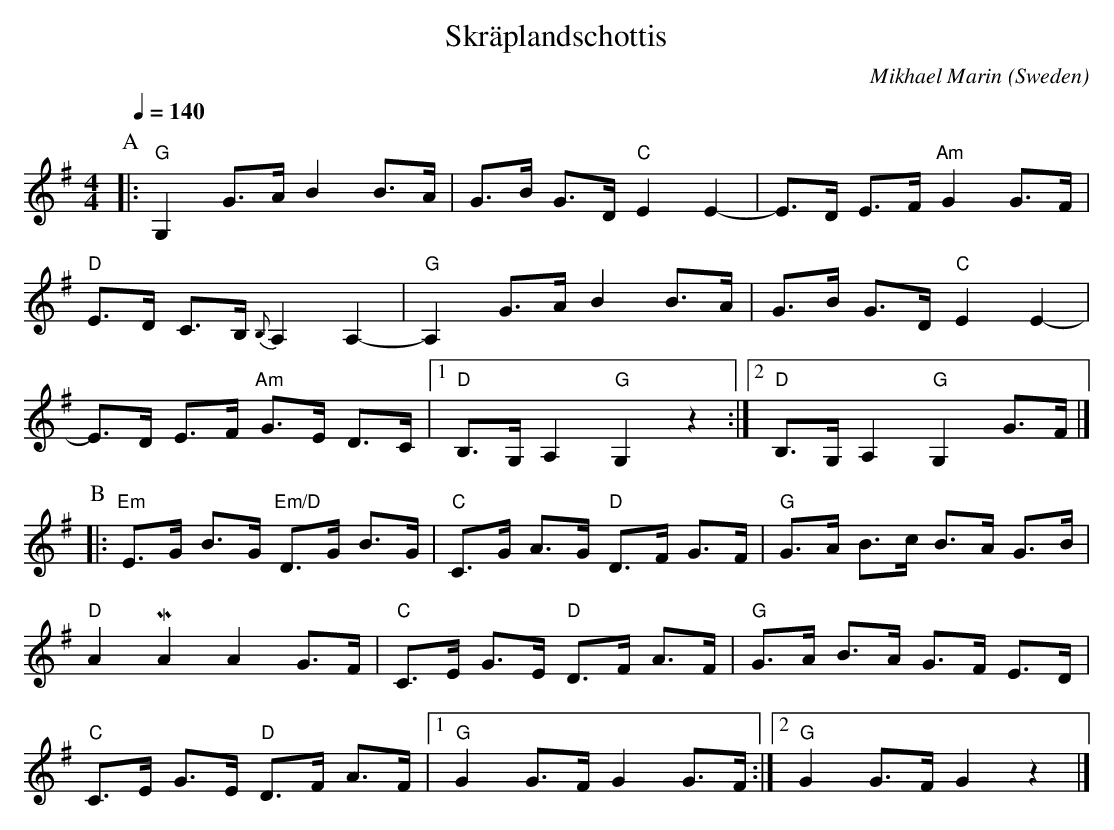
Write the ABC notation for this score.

X:1
T:Skr\"aplandschottis
C:Mikhael Marin
O:Sweden
M:4/4
L:1/8
Q:1/4=140
K:G
P:A
|:"G"G,2 G>A B2 B>A | G>B G>D "C"E2 E2- | E>D E>F "Am"G2 G>F |
 "D"E>D C>B, {B,}A,2 A,2- |"G"A,2 G>A B2 B>A | G>B G>D "C"E2 E2- |
 E>D E>F "Am"G>E D>C | [1"D"B,>G,A,2"G"G,2 z2 :|][2"D"B,>G,A,2"G"G,2 G>F|]
P:B
|:"Em"E>G B>G "Em/D"D>G B>G | "C"C>G A>G "D"D>F G>F | "G"G>A B>c B>A G>B |
"D"A2!lowermordent!A2A2G>F |"C"C>E G>E "D"D>F A>F | "G"G>A B>A G>F E>D |
"C"C>E G>E "D"D>F A>F |[1 "G"G2G>FG2G>F:|][2"G"G2G>FG2z2|]
